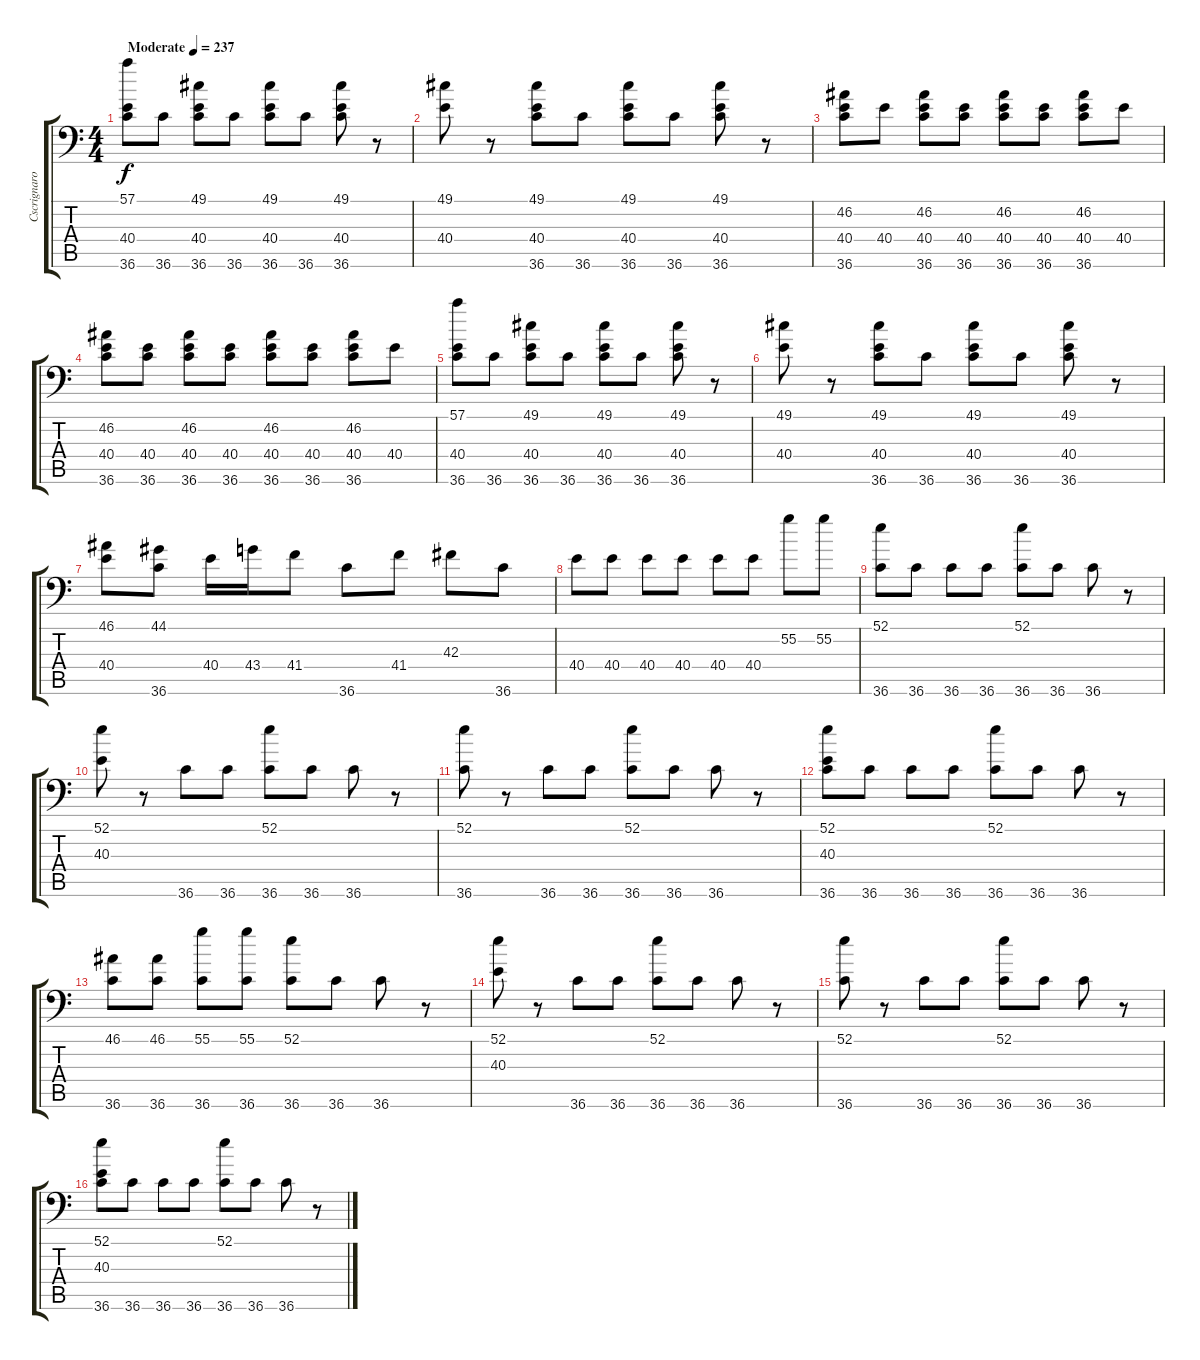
\track ("Cscrignaro" "Cscrignaro") {instrument acousticgrandpiano}
\staff {score tabs}
\tuning (C-1 C-1 C-1 C-1 C-1 C-1) {hide}
\ts (4 4)
\tempo (237 "Moderate")
\clef f4
\ks c
(57.1 40.4 36.6).8{dy f instrument acousticgrandpiano} 36.6.8 (49.1 40.4 36.6).8 36.6.8 (49.1 40.4 36.6).8 36.6.8 (49.1 40.4 36.6).8 r.8 |
(49.1 40.4).8 r.8 (49.1 40.4 36.6).8 36.6.8 (49.1 40.4 36.6).8 36.6.8 (49.1 40.4 36.6).8 r.8 |
(46.2 40.4 36.6).8 40.4.8 (46.2 40.4 36.6).8 (40.4 36.6).8 (46.2 40.4 36.6).8 (40.4 36.6).8 (46.2 40.4 36.6).8 40.4.8 |
(46.2 40.4 36.6).8 (40.4 36.6).8 (46.2 40.4 36.6).8 (40.4 36.6).8 (46.2 40.4 36.6).8 (40.4 36.6).8 (46.2 40.4 36.6).8 40.4.8 |
(57.1 40.4 36.6).8 36.6.8 (49.1 40.4 36.6).8 36.6.8 (49.1 40.4 36.6).8 36.6.8 (49.1 40.4 36.6).8 r.8 |
(49.1 40.4).8 r.8 (49.1 40.4 36.6).8 36.6.8 (49.1 40.4 36.6).8 36.6.8 (49.1 40.4 36.6).8 r.8 |
(46.1 40.4).8 (44.1 36.6).8 40.4.16 43.4.16 41.4.8 36.6.8 41.4.8 42.3.8 36.6.8 |
40.4.8 40.4.8 40.4.8 40.4.8 40.4.8 40.4.8 55.2.8 55.2.8 |
(52.1 36.6).8 36.6.8 36.6.8 36.6.8 (52.1 36.6).8 36.6.8 36.6.8 r.8 |
(52.1 40.3).8 r.8 36.6.8 36.6.8 (52.1 36.6).8 36.6.8 36.6.8 r.8 |
(52.1 36.6).8 r.8 36.6.8 36.6.8 (52.1 36.6).8 36.6.8 36.6.8 r.8 |
(52.1 40.3 36.6).8 36.6.8 36.6.8 36.6.8 (52.1 36.6).8 36.6.8 36.6.8 r.8 |
(46.1 36.6).8 (46.1 36.6).8 (55.1 36.6).8 (55.1 36.6).8 (52.1 36.6).8 36.6.8 36.6.8 r.8 |
(52.1 40.3).8 r.8 36.6.8 36.6.8 (52.1 36.6).8 36.6.8 36.6.8 r.8 |
(52.1 36.6).8 r.8 36.6.8 36.6.8 (52.1 36.6).8 36.6.8 36.6.8 r.8 |
(52.1 40.3 36.6).8 36.6.8 36.6.8 36.6.8 (52.1 36.6).8 36.6.8 36.6.8 r.8
